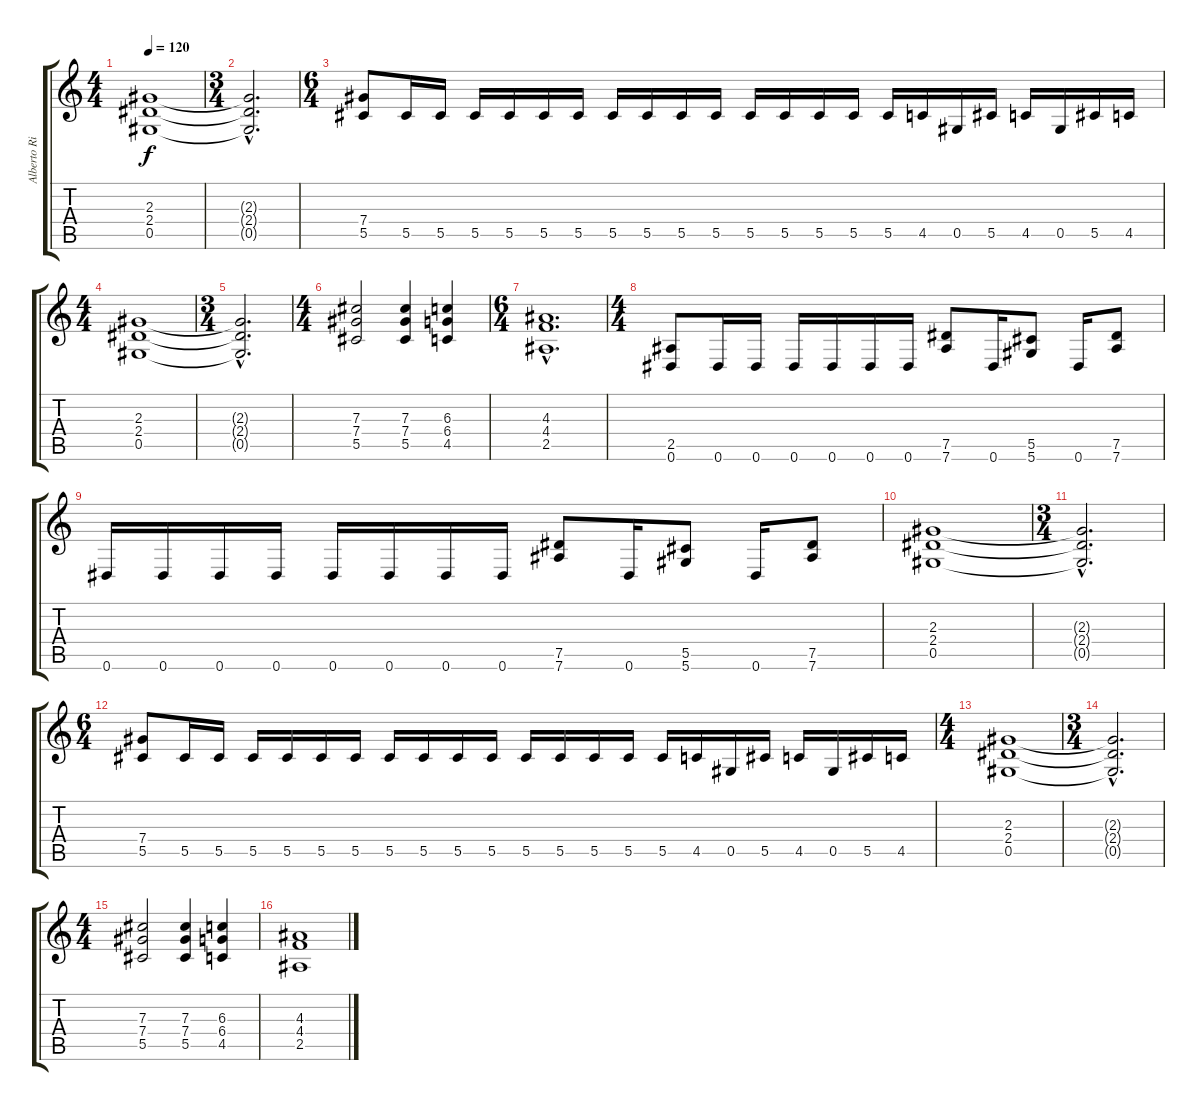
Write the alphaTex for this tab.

\track ("Alberto Rionda" "Alberto Ri") {instrument distortionguitar}
\staff {score tabs}
\tuning (Eb4 Bb3 Gb3 Db3 Ab2 Eb2) {hide}
\ts (4 4)
\tempo 120
\clef g2
\ks c
(2.3 2.4 0.5).1{dy f} |
\ts (3 4)
(2.3{hac t} 2.4{hac t} 0.5{hac t}).2{d} |
\ts (6 4)
(7.4 5.5).8 5.5.16 5.5.16 5.5.16 5.5.16 5.5.16 5.5.16 5.5.16 5.5.16 5.5.16 5.5.16 5.5.16 5.5.16 5.5.16 5.5.16 5.5.16 4.5.16 0.5.16 5.5.16 4.5.16 0.5.16 5.5.16 4.5.16 |
\ts (4 4)
(2.3 2.4 0.5).1 |
\ts (3 4)
(2.3{hac t} 2.4{hac t} 0.5{hac t}).2{d} |
\ts (4 4)
(7.3 7.4 5.5).2 (7.3 7.4 5.5).4 (6.3 6.4 4.5).4 |
\ts (6 4)
(4.3{hac} 4.4{hac} 2.5{hac}).1{d} |
\ts (4 4)
(2.5 0.6).8 0.6.16 0.6.16 0.6.16 0.6.16 0.6.16 0.6.16 (7.5 7.6).8 0.6.16 (5.5 5.6).8 0.6.16 (7.5 7.6).8 |
0.6.16 0.6.16 0.6.16 0.6.16 0.6.16 0.6.16 0.6.16 0.6.16 (7.5 7.6).8 0.6.16 (5.5 5.6).8 0.6.16 (7.5 7.6).8 |
(2.3 2.4 0.5).1 |
\ts (3 4)
(2.3{hac t} 2.4{hac t} 0.5{hac t}).2{d} |
\ts (6 4)
(7.4 5.5).8 5.5.16 5.5.16 5.5.16 5.5.16 5.5.16 5.5.16 5.5.16 5.5.16 5.5.16 5.5.16 5.5.16 5.5.16 5.5.16 5.5.16 5.5.16 4.5.16 0.5.16 5.5.16 4.5.16 0.5.16 5.5.16 4.5.16 |
\ts (4 4)
(2.3 2.4 0.5).1 |
\ts (3 4)
(2.3{hac t} 2.4{hac t} 0.5{hac t}).2{d} |
\ts (4 4)
(7.3 7.4 5.5).2 (7.3 7.4 5.5).4 (6.3 6.4 4.5).4 |
(4.3 4.4 2.5).1
